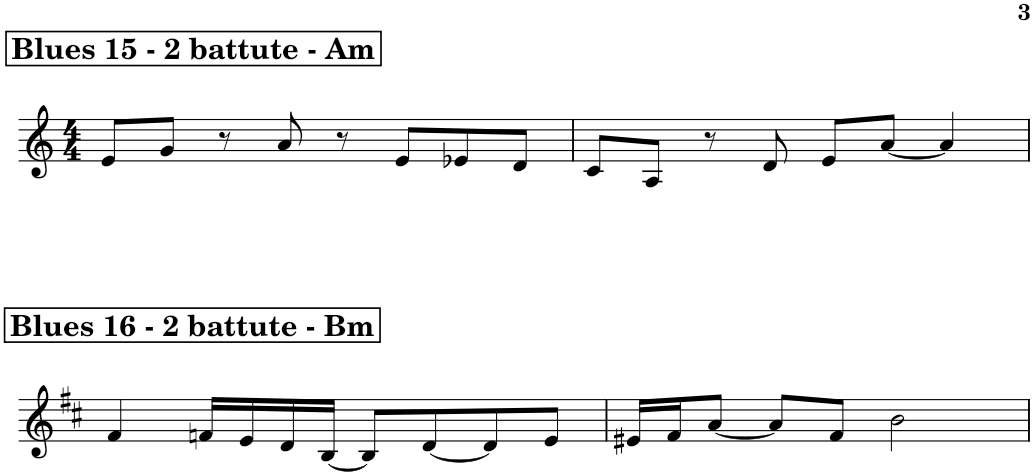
**kern
*part1
*staff1
*I"Piano
*I'Pno.
!!LO:PB:g=z
*clefG2
*k[]
*M4/4
!!LO:REH:place=s1:a:B:cj:fs=14:t=Blues 15 - 2 battute - Am
=1
8e/L
8g/J
8r
8a/
8r
8e/L
8e-X/
8d/J
=2
8c/L
8A/J
8r
8d/
8e/L
[8a/J
4a/]
!!LO:LB:g=z
!!LO:REH:place=s1:a:B:cj:fs=14:t=Blues 16 - 2 battute - Bm
=1
*k[f#c#]
4f#/
16fn/LL
16e/
16d/
[16B/JJ
8B/L]
[8d/
8d/]
8e/J
=2
16e#X/LL
16f#/J
[8a/J
8a/L]
8f#/J
2b\
=
*-
